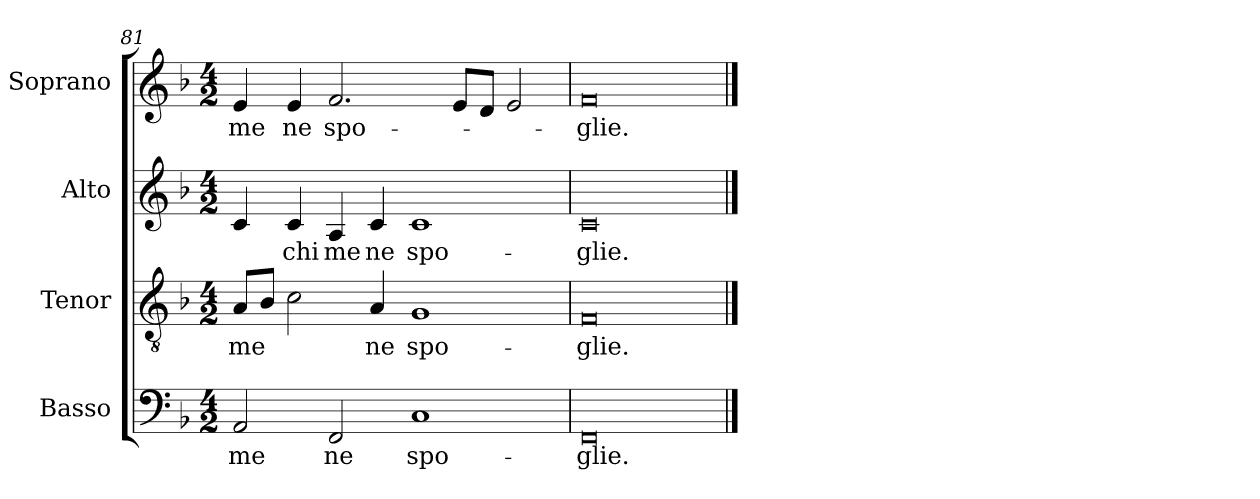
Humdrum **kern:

**kern	**text	**kern	**text	**kern	**text	**kern	**text
*part4	*part4	*part3	*part3	*part2	*part2	*part1	*part1
*staff4	*staff4	*staff3	*staff3	*staff2	*staff2	*staff1	*staff1
*I"Basso	*	*I"Tenor	*	*I"Alto	*	*I"Soprano	*
*	*	*I'T.	*	*I'A.	*	*I'Sop.	*
*clefF4	*	*clefGv2	*	*clefG2	*	*clefG2	*
*	*	*ITrd7c12	*	*	*	*	*
*k[b-]	*	*k[b-]	*	*k[b-]	*	*k[b-]	*
*F:	*	*F:	*	*F:	*	*F:	*
*M4/2	*	*M4/2	*	*M4/2	*	*M4/2	*
=81	=81	=81	=81	=81	=81	=81	=81
!	!LO:LY:b:color=#000000	!	!	!	!	!	!
!	!	!	!LO:LY:b:color=#000000	!	!	!	!
!	!	!	!	!	!	!	!LO:LY:b:color=#000000
2AAi/	me	8AAi/L	me	4ci/	.	4ei/	me
.	.	8BB-i/J	.	.	.	.	.
!	!	!	!	!	!LO:LY:b:color=#000000	!	!
!	!	!	!	!	!	!	!LO:LY:b:color=#000000
.	.	2Ci\	.	4ci/	chi	4ei/	ne
!	!LO:LY:b:color=#000000	!	!	!	!	!	!
!	!	!	!	!	!LO:LY:b:color=#000000	!	!
!	!	!	!	!	!	!	!LO:LY:b:color=#000000
2FFi/	ne	.	.	4Ai/	me	2.fi/	spo-
!	!	!	!LO:LY:b:color=#000000	!	!	!	!
!	!	!	!	!	!LO:LY:b:color=#000000	!	!
.	.	4AAi/	ne	4ci/	ne	.	.
!	!LO:LY:b:color=#000000	!	!	!	!	!	!
!	!	!	!LO:LY:b:color=#000000	!	!	!	!
!	!	!	!	!	!LO:LY:b:color=#000000	!	!
1Ci	spo-	1GGi	spo-	1ci	spo-	.	.
.	.	.	.	.	.	8ei/L	.
.	.	.	.	.	.	8di/J	.
.	.	.	.	.	.	2ei/	.
=82	=82	=82	=82	=82	=82	=82	=82
!	!LO:LY:b:color=#000000	!	!	!	!	!	!
!	!	!	!LO:LY:b:color=#000000	!	!	!	!
!	!	!	!	!	!LO:LY:b:color=#000000	!	!
!	!	!	!	!	!	!	!LO:LY:b:color=#000000
0FFi	-glie.	0FFi	-glie.	0ci	-glie.	0fi	-glie.
==	==	==	==	==	==	==	==
*-	*-	*-	*-	*-	*-	*-	*-
